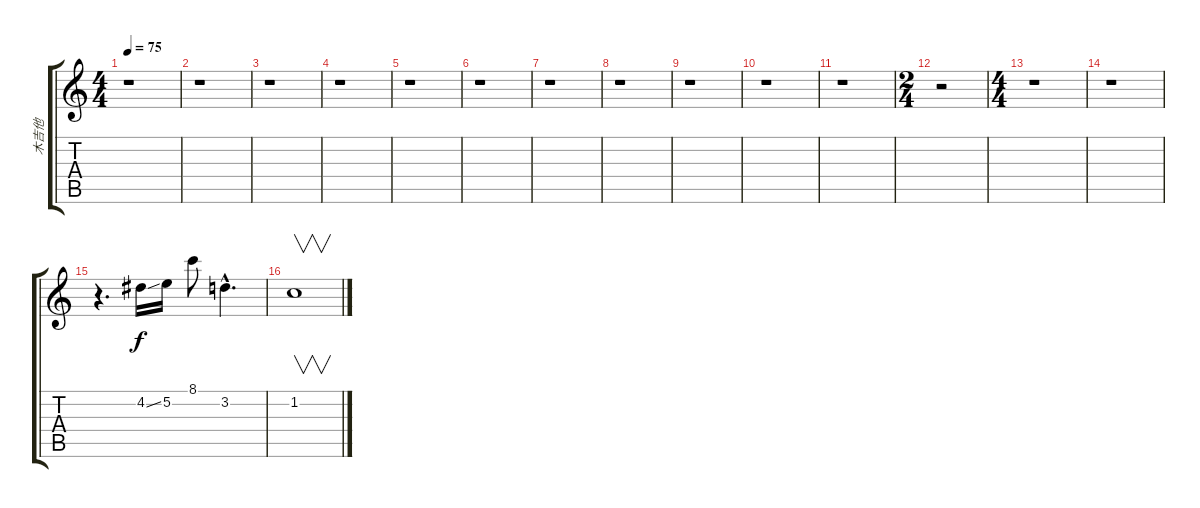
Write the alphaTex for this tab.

\track ("木吉他" "木吉他") {instrument acousticguitarsteel}
\staff {score tabs}
\tuning (E4 B3 G3 D3 A2 E2) {hide}
\ts (4 4)
\tempo 75
\clef g2
\ks c
r.1{dy f} |
r.1 |
r.1 |
r.1 |
r.1 |
r.1 |
r.1 |
r.1 |
r.1 |
r.1 |
r.1 |
\ts (2 4)
r.2 |
\ts (4 4)
r.1 |
r.1 |
r.4{d} 4.2{ss}.16 5.2.16 8.1.8 3.2{hac}.4{d} |
1.2.1{v}
